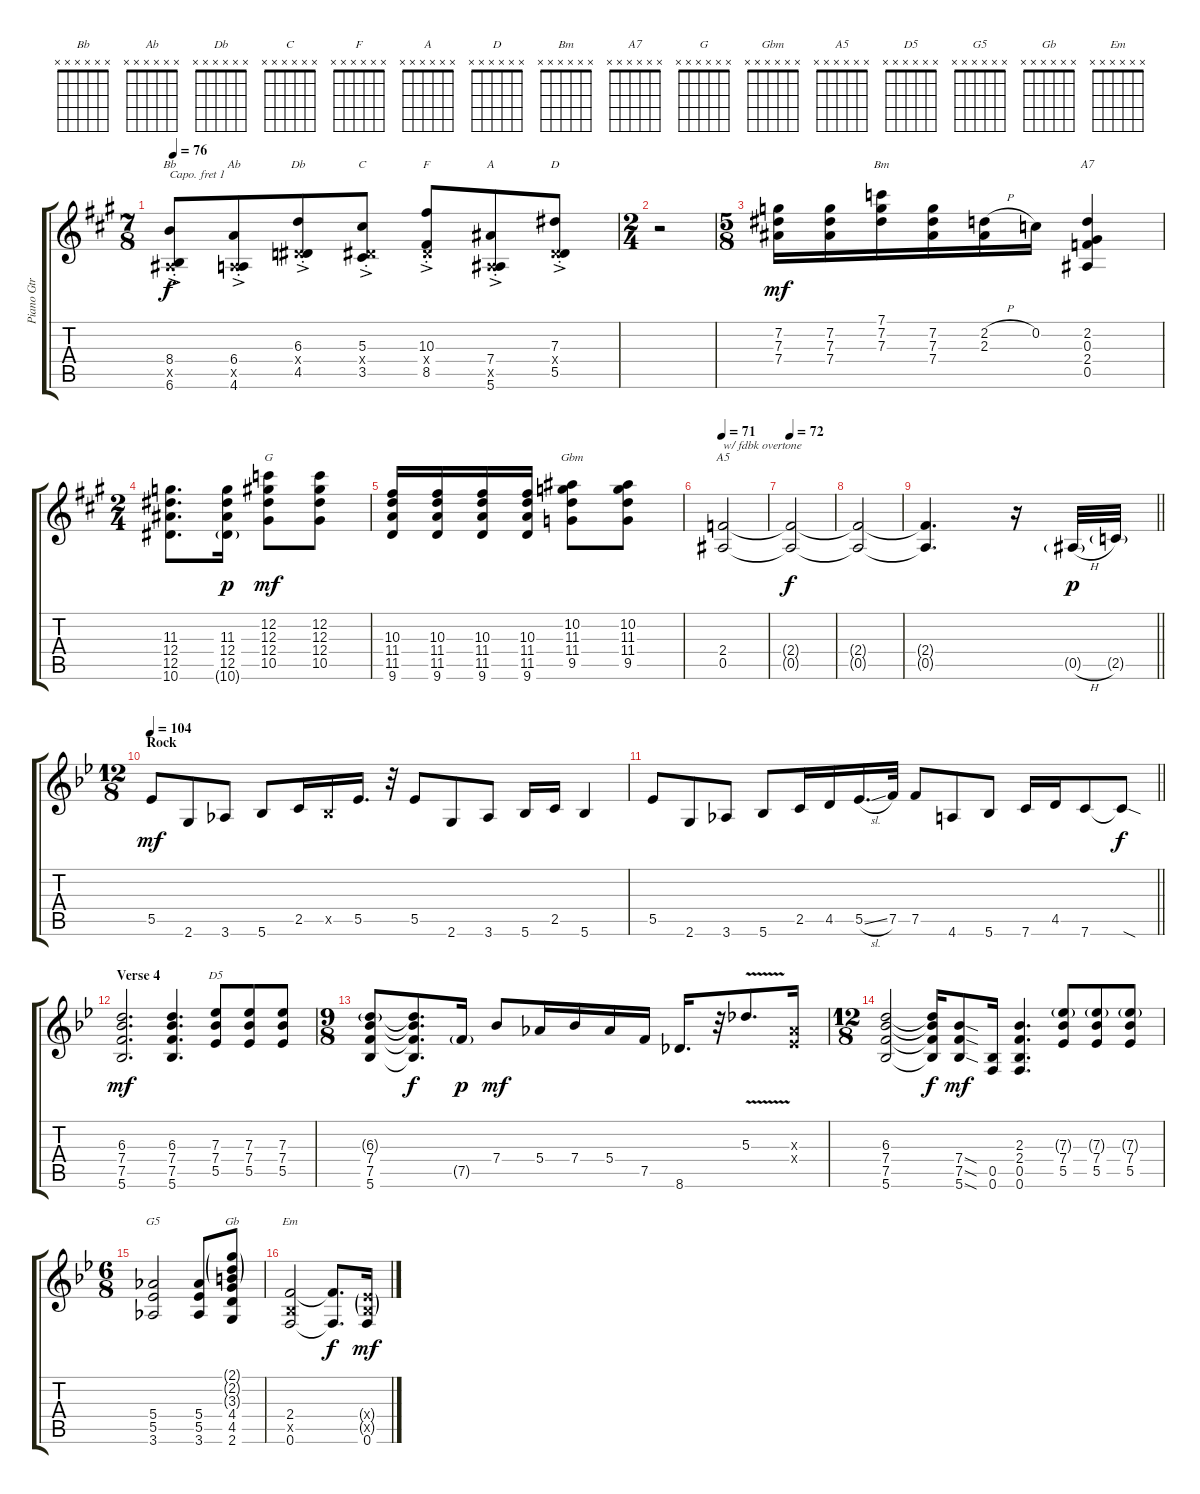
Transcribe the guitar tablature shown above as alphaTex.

\track ("Piano Gtr Adapt (mute if listening mix)" "Piano Gtr ") {mute instrument electricguitarjazz}
\staff {score tabs}
\capo 1
\tuning (E4 B3 G3 D3 A2 E2) {hide}
\chord ("Bb" x x x x x x)
\chord ("Ab" x x x x x x)
\chord ("Db" x x x x x x)
\chord ("C" x x x x x x)
\chord ("F" x x x x x x)
\chord ("A" x x x x x x)
\chord ("D" x x x x x x)
\chord ("Bm" x x x x x x)
\chord ("A7" x x x x x x)
\chord ("G" x x x x x x)
\chord ("Gbm" x x x x x x)
\chord ("A5" x x x x x x)
\chord ("D5" x x x x x x)
\chord ("G5" x x x x x x)
\chord ("Gb" x x x x x x)
\chord ("Em" x x x x x x)
\ts (7 8)
\tempo 76
\clef g2
\ks a
(8.4{ac st} 0.5{ac x} 6.6{ac st}).8{ch "Bb" dy f} (6.4{ac st} 0.5{ac x} 4.6{ac st}).8{ch "Ab"} (6.3{ac st} 0.4{ac x} 4.5{ac st}).8{ch "Db"} (5.3{ac st} 0.4{ac x} 3.5{ac st}).8{ch "C"} (10.3{ac st} 0.4{ac x} 8.5{ac st}).8{ch "F"} (7.4{ac st} 0.5{ac x} 5.6{ac st}).8{ch "A"} (7.3{ac st} 0.4{ac x} 5.5{ac st}).8{ch "D"} |
\ts (2 4)
r.2 |
\ts (5 8)
(7.2 7.3 7.4).16{dy mf} (7.2 7.3 7.4).16 (7.1 7.2 7.3).16{ch "Bm"} (7.2 7.3 7.4).16 (2.2{h} 2.3).16 0.2.16 (2.2 0.3 2.4 0.5).4{ch "A7"} |
\ts (2 4)
(11.3 12.4 12.5 10.6).8{d} (11.3 12.4 12.5 10.6{g}).16{dy p} (12.2 12.3 12.4 10.5).8{ch "G" dy mf} (12.2 12.3 12.4 10.5).8 |
(10.3 11.4 11.5 9.6).16 (10.3 11.4 11.5 9.6).16 (10.3 11.4 11.5 9.6).16 (10.3 11.4 11.5 9.6).16 (10.2 11.3 11.4 9.5).8{ch "Gbm"} (10.2 11.3 11.4 9.5).8 |
\tempo 71
(2.4 0.5).2{ch "A5" txt "w/ fdbk overtone" instrument distortionguitar} |
\tempo 72
(2.4{t} 0.5{t}).2{txt "" dy f} |
(2.4{t} 0.5{t}).2 |
\barLineRight lightlight
(2.4{t} 0.5{t}).4{d} r.16 0.5{h g}.32{dy p} 2.5{g}.32 |
\ts (12 8)
\section ("" "Rock")
\tempo 105
\tempo 104
\ks bb
5.5.8{dy mf} 2.6.8 3.6.8 5.6.8 2.5.16 0.5{x}.16 5.5.16{d} r.32 5.5.8 2.6.8 3.6.8 5.6.16 2.5.16 5.6.4 |
\barLineRight lightlight
5.5.8 2.6.8 3.6.8 5.6.8 2.5.16 4.5.16 5.5{sl}.16{d} 7.5.32 7.5.8 4.6.8 5.6.8 7.6.16 4.5.16 7.6.8 7.6{sod t}.8{dy f} |
\section ("" "Verse 4")
(6.3 7.4 7.5 5.6).2{d dy mf} (6.3 7.4 7.5 5.6).4{d} (7.3 7.4 5.5).8{ch "D5"} (7.3 7.4 5.5).8 (7.3 7.4 5.5).8 |
\ts (9 8)
(6.3{g} 7.4 7.5 5.6).8 (6.3{t} 7.4{t} 7.5{t} 5.6{t}).8{d dy f} 7.5{g}.16{dy p} 7.4.8{dy mf} 5.4.16 7.4.16 5.4.16 7.5.16 8.6.16{d} r.32 5.3{v}.8{d} (0.3{x} 0.4{x}).16 |
\ts (12 8)
(6.3 7.4 7.5 5.6).2 (6.3{t} 7.4{t} 7.5{t} 5.6{t}).16{dy f} (7.4{sod} 7.5{sod} 5.6{sod}).8{dy mf} (0.5 0.6).16 (2.3 2.4 0.5 0.6).4{d} (7.3{g} 7.4 5.5).8 (7.3{g} 7.4 5.5).8 (7.3{g} 7.4 5.5).8 |
\ts (6 8)
(5.4 5.5 3.6).2{ch "G5"} (5.4 5.5 3.6).8 (2.1{g} 2.2{g} 3.3{g} 4.4 4.5 2.6).8{ch "Gb"} |
(2.4 0.5{x} 0.6).2{ch "Em"} (2.4{t} 0.6{t}).8{d dy f} (0.4{g x} 0.5{g x} 0.6).16{dy mf}
